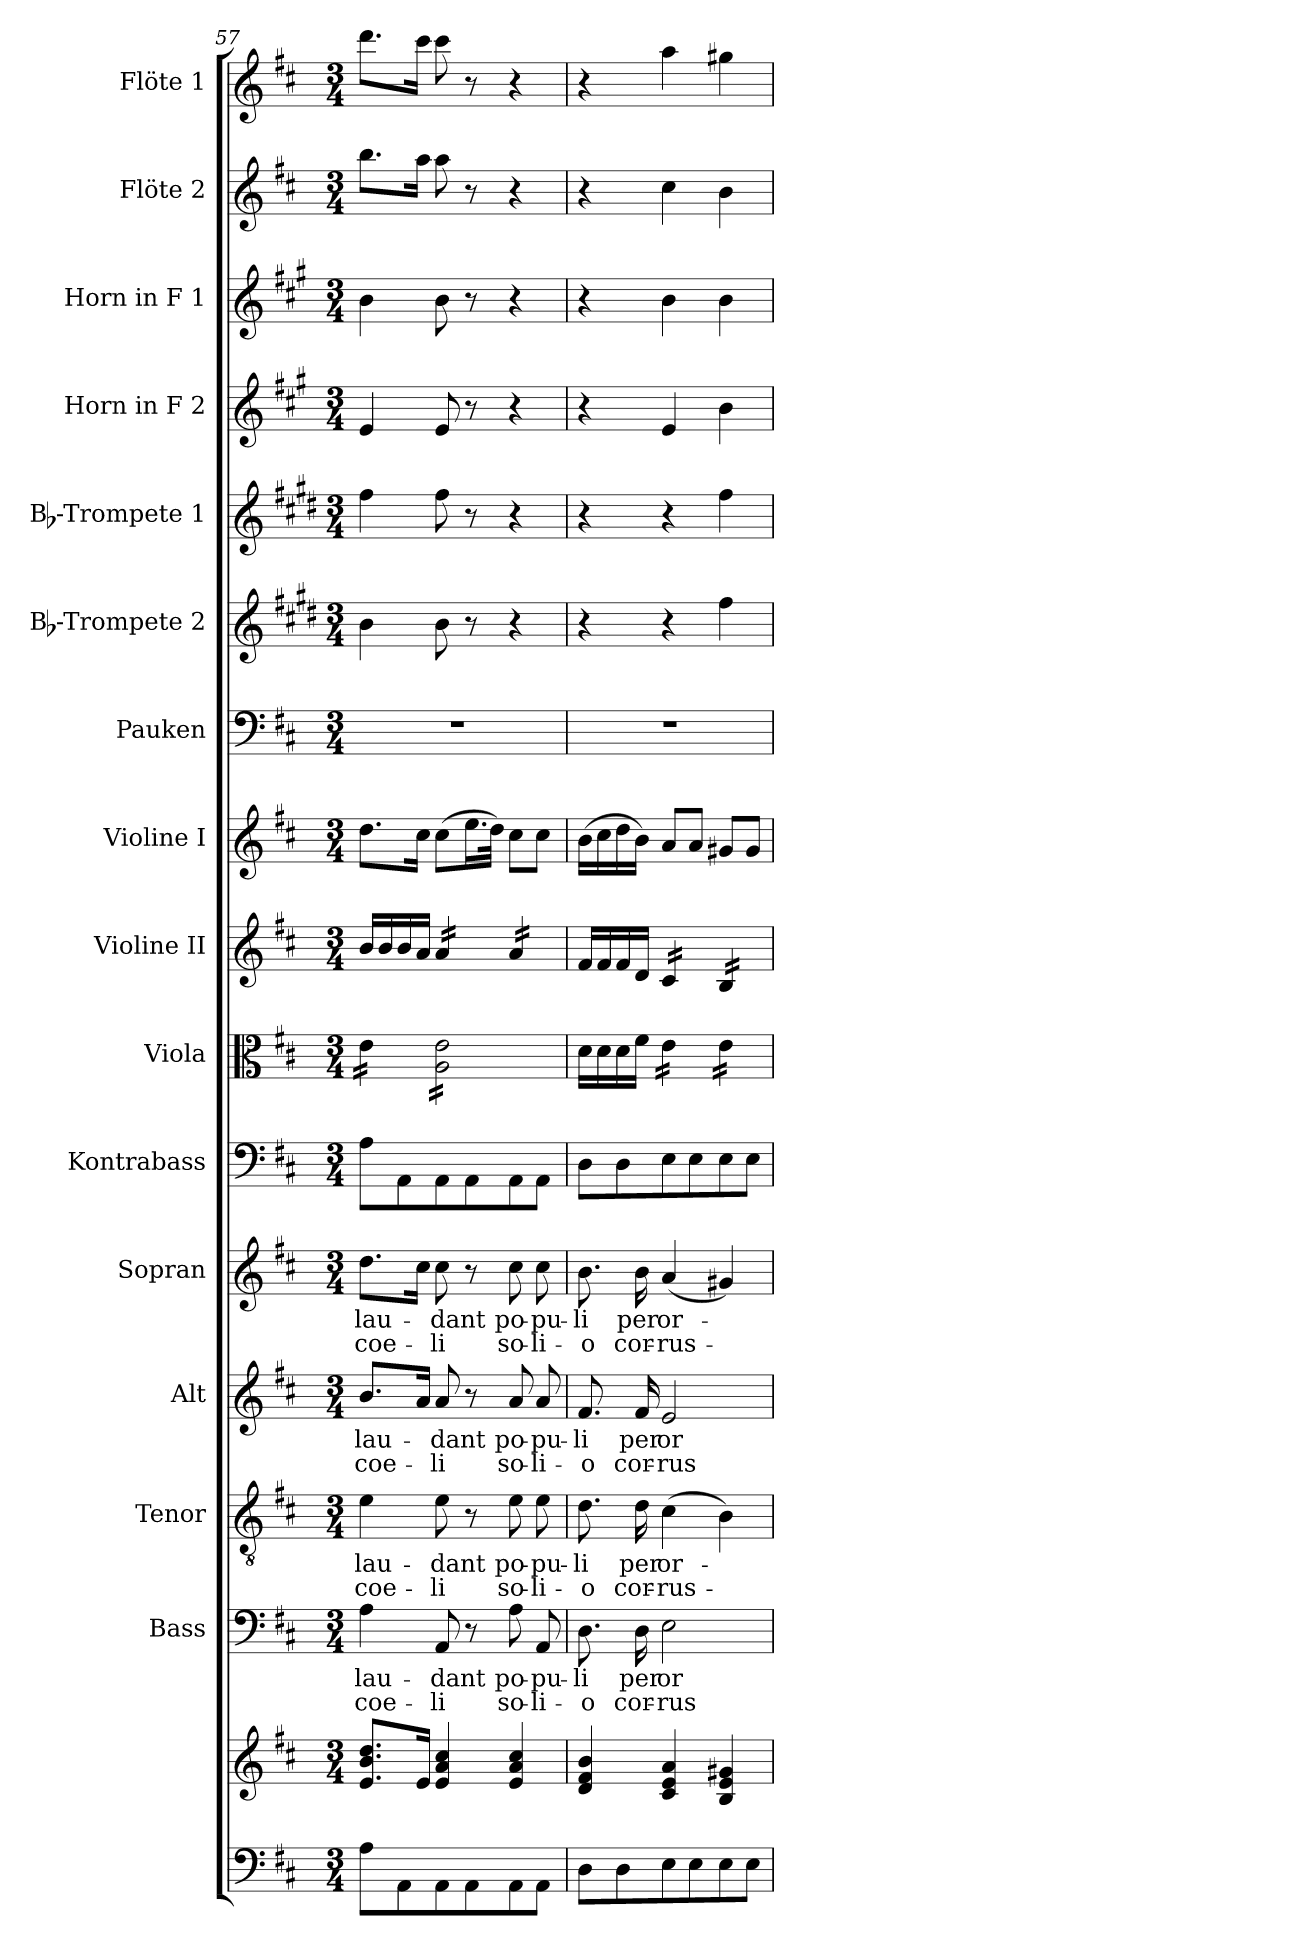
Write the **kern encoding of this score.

**kern	**kern	**kern	**text	**text	**kern	**text	**text	**kern	**text	**text	**kern	**text	**text	**kern	**kern	**kern	**kern	**kern	**kern	**kern	**kern	**kern	**kern	**kern
*part16	*part16	*part15	*part15	*part15	*part14	*part14	*part14	*part13	*part13	*part13	*part12	*part12	*part12	*part11	*part10	*part9	*part8	*part7	*part6	*part5	*part4	*part3	*part2	*part1
*staff17	*staff16	*staff15	*staff15	*staff15	*staff14	*staff14	*staff14	*staff13	*staff13	*staff13	*staff12	*staff12	*staff12	*staff11	*staff10	*staff9	*staff8	*staff7	*staff6	*staff5	*staff4	*staff3	*staff2	*staff1
*	*	*I"Bass	*	*	*I"Tenor	*	*	*I"Alt	*	*	*I"Sopran	*	*	*I"Kontrabass	*I"Viola	*I"Violine II	*I"Violine I	*I"Pauken	*I"Bb-Trompete 2	*I"Bb-Trompete 1	*I"Horn in F 2	*I"Horn in F 1	*I"Flöte 2	*I"Flöte 1
*	*	*I'B.	*	*	*I'T.	*	*	*I'A.	*	*	*I'S.	*	*	*I'Kb.	*I'Vla.	*I'Vl. II	*I'Vl. I	*I'Pk.	*I'Bb Trp. 2	*I'Bb Trp. 1	*	*	*I'Fl. 2	*I'Fl. 1
!!LO:PB:g=z
*clefF4	*clefG2	*clefF4	*	*	*clefGv2	*	*	*clefG2	*	*	*clefG2	*	*	*clefF4	*clefC3	*clefG2	*clefG2	*clefF4	*clefG2	*clefG2	*clefG2	*clefG2	*clefG2	*clefG2
*	*	*	*	*	*	*	*	*	*	*	*	*	*	*ITrd7c12	*	*	*	*	*ITrd1c2	*ITrd1c2	*ITrd4c7	*ITrd4c7	*	*
*k[f#c#]	*k[f#c#]	*k[f#c#]	*	*	*k[f#c#]	*	*	*k[f#c#]	*	*	*k[f#c#]	*	*	*k[f#c#]	*k[f#c#]	*k[f#c#]	*k[f#c#]	*k[f#c#]	*k[f#c#]	*k[f#c#]	*k[f#c#]	*k[f#c#]	*k[f#c#]	*k[f#c#]
*D:	*D:	*D:	*	*	*D:	*	*	*D:	*	*	*D:	*	*	*D:	*D:	*D:	*D:	*D:	*D:	*D:	*D:	*D:	*D:	*D:
*M3/4	*M3/4	*M3/4	*	*	*M3/4	*	*	*M3/4	*	*	*M3/4	*	*	*M3/4	*M3/4	*M3/4	*M3/4	*M3/4	*M3/4	*M3/4	*M3/4	*M3/4	*M3/4	*M3/4
=57	=57	=57	=57	=57	=57	=57	=57	=57	=57	=57	=57	=57	=57	=57	=57	=57	=57	=57	=57	=57	=57	=57	=57	=57
!	!	!	!LO:LY:b	!LO:LY:b	!	!LO:LY:b	!LO:LY:b	!	!LO:LY:b	!LO:LY:b	!	!LO:LY:b	!LO:LY:b	!	!	!	!	!	!	!	!	!	!	!
*	*	*	*	*	*	*	*	*	*	*	*	*	*	*	*tremolo	*	*	*	*	*	*	*	*	*
8A\L	8.e/ 8.b/ 8.dd/L	4A\	lau-	coe-	4e\	lau-	coe-	8.b/L	lau-	coe-	8.dd\L	lau-	coe-	8AA\L	16e\LL	16b/LL	8.dd\L	2.r	4a\	4ee\	4A/	4e\	8.bb\L	8.ddd\L
.	.	.	.	.	.	.	.	.	.	.	.	.	.	.	16e\	16b/	.	.	.	.	.	.	.	.
8AA\	.	.	.	.	.	.	.	.	.	.	.	.	.	8AAA\	16e\	16b/	.	.	.	.	.	.	.	.
.	16e/Jk	.	.	.	.	.	.	16a/Jk	.	.	16cc#\Jk	.	.	.	16e\JJ	16a/JJ	16cc#\Jk	.	.	.	.	.	16aa\Jk	16ccc#\Jk
!	!	!	!LO:LY:b	!LO:LY:b	!	!LO:LY:b	!LO:LY:b	!	!LO:LY:b	!LO:LY:b	!	!LO:LY:b	!LO:LY:b	!	!	!	!	!	!	!	!	!	!	!
*	*	*	*	*	*	*	*	*	*	*	*	*	*	*	*	*tremolo	*	*	*	*	*	*	*	*
8AA\	4e/ 4a/ 4cc#/	8AA/	-dant	-li	8e\	-dant	-li	8a/	-dant	-li	8cc#\	-dant	-li	8AAA\	16A\ 16e\LL	16a/LL	(>8cc#\L	.	8a\	8ee\	8A/	8e\	8aa\	8ccc#\
.	.	.	.	.	.	.	.	.	.	.	.	.	.	.	16A\ 16e\	16a/	.	.	.	.	.	.	.	.
8AA\	.	8r	.	.	8r	.	.	8r	.	.	8r	.	.	8AAA\	16A\ 16e\	16a/	16.ee\L	.	8r	8r	8r	8r	8r	8r
.	.	.	.	.	.	.	.	.	.	.	.	.	.	.	16A\ 16e\	16a/JJ	.	.	.	.	.	.	.	.
.	.	.	.	.	.	.	.	.	.	.	.	.	.	.	.	.	32dd\JJk)	.	.	.	.	.	.	.
!	!	!	!LO:LY:b	!LO:LY:b	!	!LO:LY:b	!LO:LY:b	!	!LO:LY:b	!LO:LY:b	!	!LO:LY:b	!LO:LY:b	!	!	!	!	!	!	!	!	!	!	!
8AA\	4e/ 4a/ 4cc#/	8A\	po-	so-	8e\	po-	so-	8a/	po-	so-	8cc#\	po-	so-	8AAA\	16A\ 16e\	16a/LL	8cc#\L	.	4r	4r	4r	4r	4r	4r
.	.	.	.	.	.	.	.	.	.	.	.	.	.	.	16A\ 16e\	16a/	.	.	.	.	.	.	.	.
!	!	!	!LO:LY:b	!LO:LY:b	!	!LO:LY:b	!LO:LY:b	!	!LO:LY:b	!LO:LY:b	!	!LO:LY:b	!LO:LY:b	!	!	!	!	!	!	!	!	!	!	!
8AA\J	.	8AA/	-pu-	-li-	8e\	-pu-	-li-	8a/	-pu-	-li-	8cc#\	-pu-	-li-	8AAA\J	16A\ 16e\	16a/	8cc#\J	.	.	.	.	.	.	.
.	.	.	.	.	.	.	.	.	.	.	.	.	.	.	16A\ 16e\JJ	16a/JJ	.	.	.	.	.	.	.	.
*	*	*	*	*	*	*	*	*	*	*	*	*	*	*	*	*Xtremolo	*	*	*	*	*	*	*	*
*	*	*	*	*	*	*	*	*	*	*	*	*	*	*	*Xtremolo	*	*	*	*	*	*	*	*	*
=58	=58	=58	=58	=58	=58	=58	=58	=58	=58	=58	=58	=58	=58	=58	=58	=58	=58	=58	=58	=58	=58	=58	=58	=58
!	!	!	!LO:LY:b	!LO:LY:b	!	!LO:LY:b	!LO:LY:b	!	!LO:LY:b	!LO:LY:b	!	!LO:LY:b	!LO:LY:b	!	!	!	!	!	!	!	!	!	!	!
8D\L	4d/ 4f#/ 4b/	8.D\	-li	-o	8.d\	-li	-o	8.f#/	-li	-o	8.b\	-li	-o	8DD\L	16d\LL	16f#/LL	(>16b\LL	2.r	4r	4r	4r	4r	4r	4r
.	.	.	.	.	.	.	.	.	.	.	.	.	.	.	16d\	16f#/	16cc#\	.	.	.	.	.	.	.
8D\	.	.	.	.	.	.	.	.	.	.	.	.	.	8DD\	16d\	16f#/	16dd\	.	.	.	.	.	.	.
!	!	!	!LO:LY:b	!LO:LY:b	!	!LO:LY:b	!LO:LY:b	!	!LO:LY:b	!LO:LY:b	!	!LO:LY:b	!LO:LY:b	!	!	!	!	!	!	!	!	!	!	!
.	.	16D\	per	cor-	16d\	per	cor-	16f#/	per	cor-	16b\	per	cor-	.	16f#\JJ	16d/JJ	16b\JJ)	.	.	.	.	.	.	.
!	!	!	!LO:LY:b	!LO:LY:b	!	!LO:LY:b	!LO:LY:b	!	!LO:LY:b	!LO:LY:b	!	!LO:LY:b	!LO:LY:b	!	!	!	!	!	!	!	!	!	!	!
*	*	*	*	*	*	*	*	*	*	*	*	*	*	*	*tremolo	*	*	*	*	*	*	*	*	*
*	*	*	*	*	*	*	*	*	*	*	*	*	*	*	*	*tremolo	*	*	*	*	*	*	*	*
8E\	4c#/ 4e/ 4a/	2E\	or-	-rus-	(>4c#\	or-	-rus-	2e/	or-	-rus-	(<4a/	or-	-rus-	8EE\	16e\LL	16c#/LL	8a/L	.	4r	4r	4A/	4e\	4cc#\	4aa\
.	.	.	.	.	.	.	.	.	.	.	.	.	.	.	16e\	16c#/	.	.	.	.	.	.	.	.
8E\	.	.	.	.	.	.	.	.	.	.	.	.	.	8EE\	16e\	16c#/	8a/J	.	.	.	.	.	.	.
.	.	.	.	.	.	.	.	.	.	.	.	.	.	.	16e\JJ	16c#/JJ	.	.	.	.	.	.	.	.
8E\	4B/ 4e/ 4g#X/	.	.	.	4B\)	.	.	.	.	.	4g#X/)	.	.	8EE\	16e\LL	16B/LL	8g#X/L	.	4ee\	4ee\	4e\	4e\	4b\	4gg#X\
.	.	.	.	.	.	.	.	.	.	.	.	.	.	.	16e\	16B/	.	.	.	.	.	.	.	.
8E\J	.	.	.	.	.	.	.	.	.	.	.	.	.	8EE\J	16e\	16B/	8g#/J	.	.	.	.	.	.	.
.	.	.	.	.	.	.	.	.	.	.	.	.	.	.	16e\JJ	16B/JJ	.	.	.	.	.	.	.	.
*	*	*	*	*	*	*	*	*	*	*	*	*	*	*	*	*Xtremolo	*	*	*	*	*	*	*	*
*	*	*	*	*	*	*	*	*	*	*	*	*	*	*	*Xtremolo	*	*	*	*	*	*	*	*	*
=	=	=	=	=	=	=	=	=	=	=	=	=	=	=	=	=	=	=	=	=	=	=	=	=
*-	*-	*-	*-	*-	*-	*-	*-	*-	*-	*-	*-	*-	*-	*-	*-	*-	*-	*-	*-	*-	*-	*-	*-	*-
